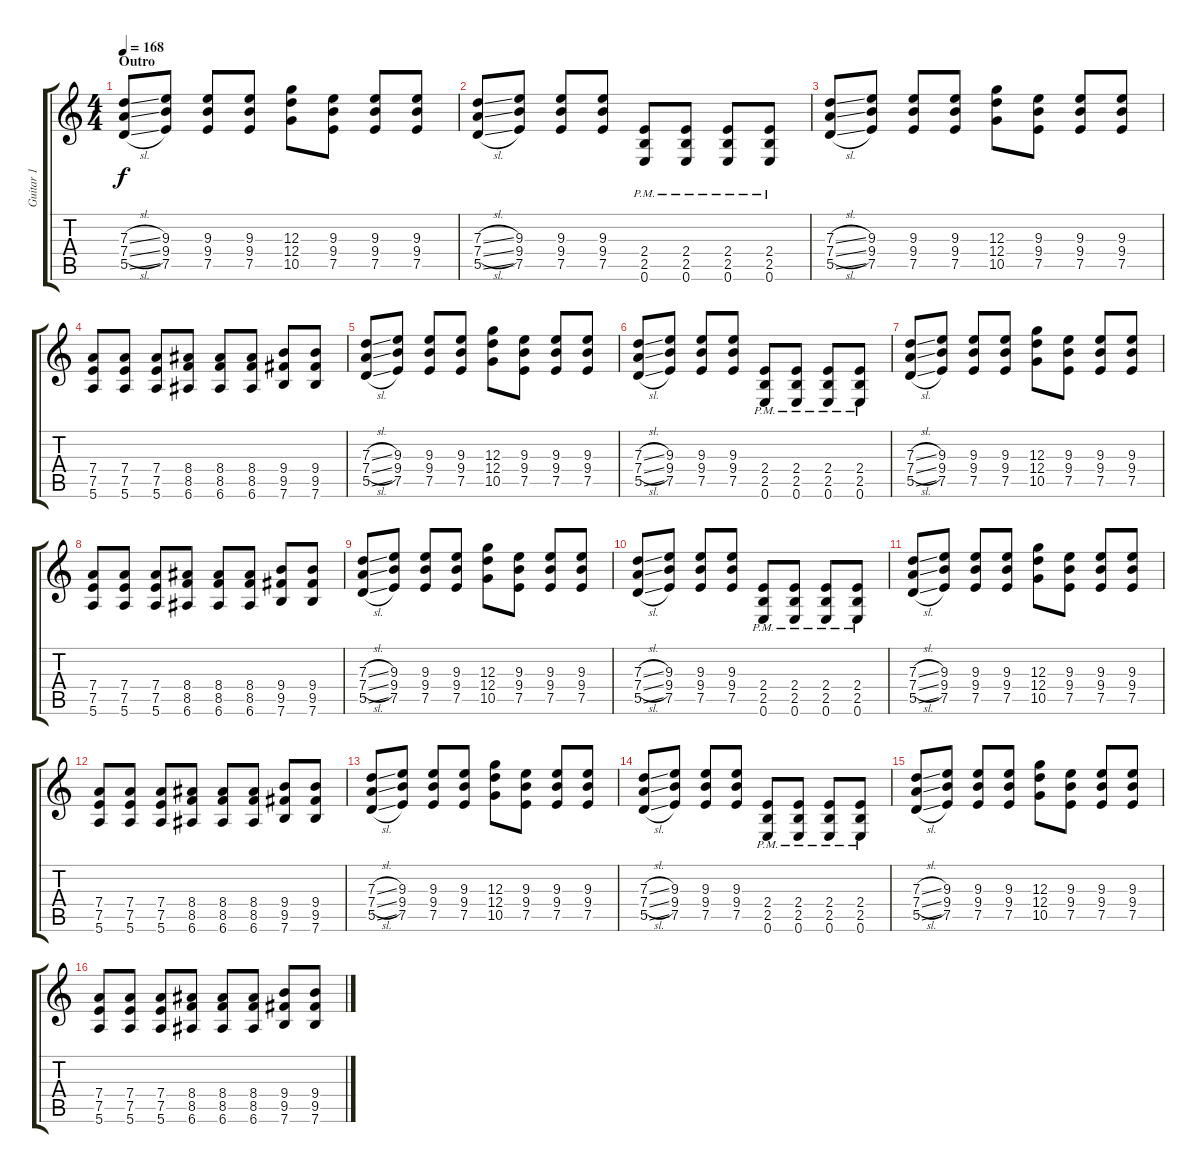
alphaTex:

\track ("Guitar 1" "Guitar 1") {instrument distortionguitar}
\staff {score tabs}
\tuning (E4 B3 G3 D3 A2 E2) {hide}
\ts (4 4)
\section ("" "Outro")
\tempo 168
\clef g2
\ks c
(7.3{sl} 7.4{sl} 5.5{sl}).8{dy f volume 13 balance 8} (9.3 9.4 7.5).8 (9.3 9.4 7.5).8 (9.3 9.4 7.5).8 (12.3 12.4 10.5).8 (9.3 9.4 7.5).8 (9.3 9.4 7.5).8 (9.3 9.4 7.5).8 |
(7.3{sl} 7.4{sl} 5.5{sl}).8 (9.3 9.4 7.5).8 (9.3 9.4 7.5).8 (9.3 9.4 7.5).8 (2.4{pm} 2.5{pm} 0.6{pm}).8 (2.4{pm} 2.5{pm} 0.6{pm}).8 (2.4{pm} 2.5{pm} 0.6{pm}).8 (2.4{pm} 2.5{pm} 0.6{pm}).8 |
(7.3{sl} 7.4{sl} 5.5{sl}).8 (9.3 9.4 7.5).8 (9.3 9.4 7.5).8 (9.3 9.4 7.5).8 (12.3 12.4 10.5).8 (9.3 9.4 7.5).8 (9.3 9.4 7.5).8 (9.3 9.4 7.5).8 |
(7.4 7.5 5.6).8 (7.4 7.5 5.6).8 (7.4 7.5 5.6).8 (8.4 8.5 6.6).8 (8.4 8.5 6.6).8 (8.4 8.5 6.6).8 (9.4 9.5 7.6).8 (9.4 9.5 7.6).8 |
(7.3{sl} 7.4{sl} 5.5{sl}).8 (9.3 9.4 7.5).8 (9.3 9.4 7.5).8 (9.3 9.4 7.5).8 (12.3 12.4 10.5).8 (9.3 9.4 7.5).8 (9.3 9.4 7.5).8 (9.3 9.4 7.5).8 |
(7.3{sl} 7.4{sl} 5.5{sl}).8 (9.3 9.4 7.5).8 (9.3 9.4 7.5).8 (9.3 9.4 7.5).8 (2.4{pm} 2.5{pm} 0.6{pm}).8 (2.4{pm} 2.5{pm} 0.6{pm}).8 (2.4{pm} 2.5{pm} 0.6{pm}).8 (2.4{pm} 2.5{pm} 0.6{pm}).8 |
(7.3{sl} 7.4{sl} 5.5{sl}).8 (9.3 9.4 7.5).8 (9.3 9.4 7.5).8 (9.3 9.4 7.5).8 (12.3 12.4 10.5).8 (9.3 9.4 7.5).8 (9.3 9.4 7.5).8 (9.3 9.4 7.5).8 |
(7.4 7.5 5.6).8 (7.4 7.5 5.6).8 (7.4 7.5 5.6).8 (8.4 8.5 6.6).8 (8.4 8.5 6.6).8 (8.4 8.5 6.6).8 (9.4 9.5 7.6).8 (9.4 9.5 7.6).8 |
(7.3{sl} 7.4{sl} 5.5{sl}).8 (9.3 9.4 7.5).8 (9.3 9.4 7.5).8 (9.3 9.4 7.5).8 (12.3 12.4 10.5).8 (9.3 9.4 7.5).8 (9.3 9.4 7.5).8 (9.3 9.4 7.5).8 |
(7.3{sl} 7.4{sl} 5.5{sl}).8 (9.3 9.4 7.5).8 (9.3 9.4 7.5).8 (9.3 9.4 7.5).8 (2.4{pm} 2.5{pm} 0.6{pm}).8 (2.4{pm} 2.5{pm} 0.6{pm}).8 (2.4{pm} 2.5{pm} 0.6{pm}).8 (2.4{pm} 2.5{pm} 0.6{pm}).8 |
(7.3{sl} 7.4{sl} 5.5{sl}).8 (9.3 9.4 7.5).8 (9.3 9.4 7.5).8 (9.3 9.4 7.5).8 (12.3 12.4 10.5).8 (9.3 9.4 7.5).8 (9.3 9.4 7.5).8 (9.3 9.4 7.5).8 |
(7.4 7.5 5.6).8 (7.4 7.5 5.6).8 (7.4 7.5 5.6).8 (8.4 8.5 6.6).8 (8.4 8.5 6.6).8 (8.4 8.5 6.6).8 (9.4 9.5 7.6).8 (9.4 9.5 7.6).8 |
(7.3{sl} 7.4{sl} 5.5{sl}).8 (9.3 9.4 7.5).8 (9.3 9.4 7.5).8 (9.3 9.4 7.5).8 (12.3 12.4 10.5).8 (9.3 9.4 7.5).8 (9.3 9.4 7.5).8 (9.3 9.4 7.5).8 |
(7.3{sl} 7.4{sl} 5.5{sl}).8 (9.3 9.4 7.5).8 (9.3 9.4 7.5).8 (9.3 9.4 7.5).8 (2.4{pm} 2.5{pm} 0.6{pm}).8 (2.4{pm} 2.5{pm} 0.6{pm}).8 (2.4{pm} 2.5{pm} 0.6{pm}).8 (2.4{pm} 2.5{pm} 0.6{pm}).8 |
(7.3{sl} 7.4{sl} 5.5{sl}).8 (9.3 9.4 7.5).8 (9.3 9.4 7.5).8 (9.3 9.4 7.5).8 (12.3 12.4 10.5).8 (9.3 9.4 7.5).8 (9.3 9.4 7.5).8 (9.3 9.4 7.5).8 |
(7.4 7.5 5.6).8 (7.4 7.5 5.6).8 (7.4 7.5 5.6).8 (8.4 8.5 6.6).8 (8.4 8.5 6.6).8 (8.4 8.5 6.6).8 (9.4 9.5 7.6).8 (9.4 9.5 7.6).8
